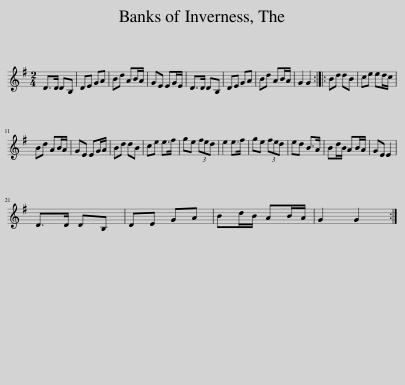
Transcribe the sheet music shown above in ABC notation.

X:1
L:1/8
M:2/4
I:linebreak $
K:G
V:1 treble
V:1
 D>D DB, | DE GA | Bd AB/A/ | GE EG/E/ | D>D DB, | %5
 DE GA | Bd AB/A/ | G2 G2 :: Bd dB | ce ed/c/ |$ %10
 Bd AB/A/ | GE EG/A/ | Bd dB | ce e>f | ge (3fed | %15
 e2 e>f | ge (3fed | ed B>A | Bd/B/ AB/A/ | GE E2 |$ %20
 D>D DB, | DE GA | Bd/B/ AB/A/ | G2 G2 :| %24
